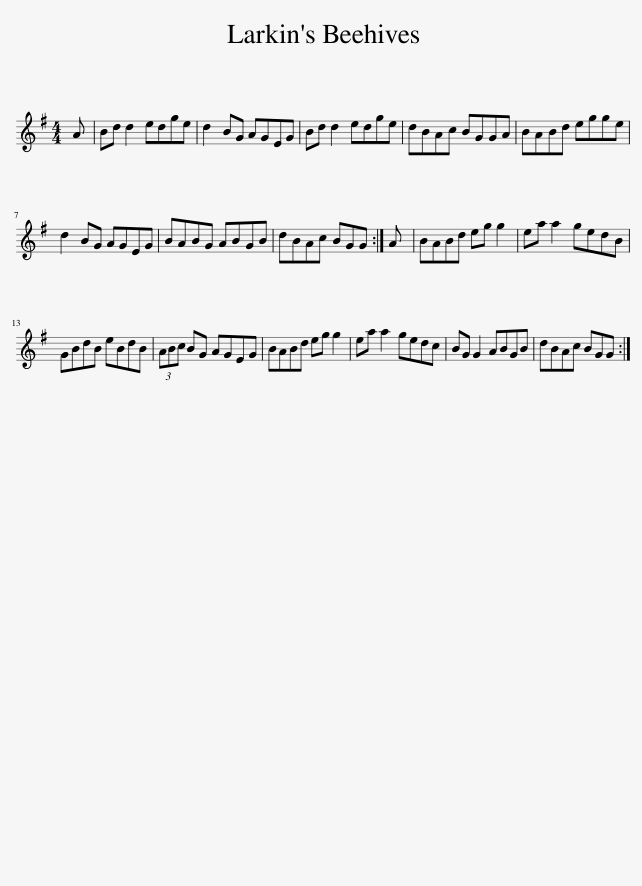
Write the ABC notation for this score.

X:1
L:1/8
M:4/4
I:linebreak $
K:G
V:1 treble
V:1
 A | Bd d2 edge | d2 BG AGEG | Bd d2 edge | dBAc BGGA | %5
 BABd egge |$ d2 BG AGEG | BABG ABGB | dBAc BGG :| A | %10
 BABd eg g2 | ea a2 gedB |$ GBdB eBdB | (3ABc BG AGEG | BABd eg g2 | %15
 ea a2 gedc | BG G2 ABGB | dBAc BGG :| %18
